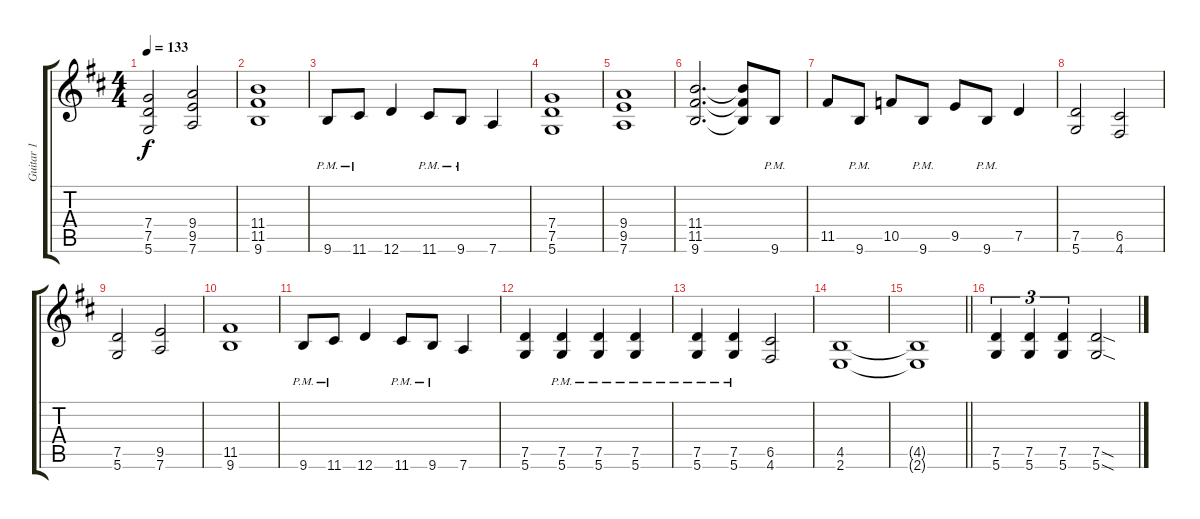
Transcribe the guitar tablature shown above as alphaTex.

\track ("Guitar 1" "Guitar 1") {instrument distortionguitar}
\staff {score tabs}
\tuning (D4 A3 F3 C3 G2 D2) {hide}
\ts (4 4)
\tempo 133
\clef g2
\ks bminor
(7.4{t} 7.5{t} 5.6{t}).2{dy f} (9.4 9.5 7.6).2 |
(11.4 11.5 9.6).1 |
9.6{pm}.8 11.6{pm}.8 12.6.4 11.6{pm}.8 9.6{pm}.8 7.6.4 |
(7.4 7.5 5.6).1 |
(9.4 9.5 7.6).1 |
(11.4 11.5 9.6).2{d} (11.4{t} 11.5{t} 9.6{t}).8 9.6{pm}.8 |
11.5.8 9.6{pm}.8 10.5.8 9.6{pm}.8 9.5.8 9.6{pm}.8 7.5.4 |
(7.5 5.6).2 (6.5 4.6).2 |
(7.5 5.6).2 (9.5 7.6).2 |
(11.5 9.6).1 |
9.6{pm}.8 11.6{pm}.8 12.6.4 11.6{pm}.8 9.6{pm}.8 7.6.4 |
(7.5 5.6).4 (7.5 5.6{pm}).4 (7.5 5.6{pm}).4 (7.5 5.6{pm}).4 |
(7.5 5.6{pm}).4 (7.5 5.6{pm}).4 (6.5 4.6).2 |
(4.5 2.6).1 |
\barLineRight lightlight
(4.5{t} 2.6{t}).1 |
(7.5 5.6).4{tu (3 2)} (7.5 5.6).4{tu (3 2)} (7.5 5.6).4{tu (3 2)} (7.5{sod} 5.6{sod}).2
